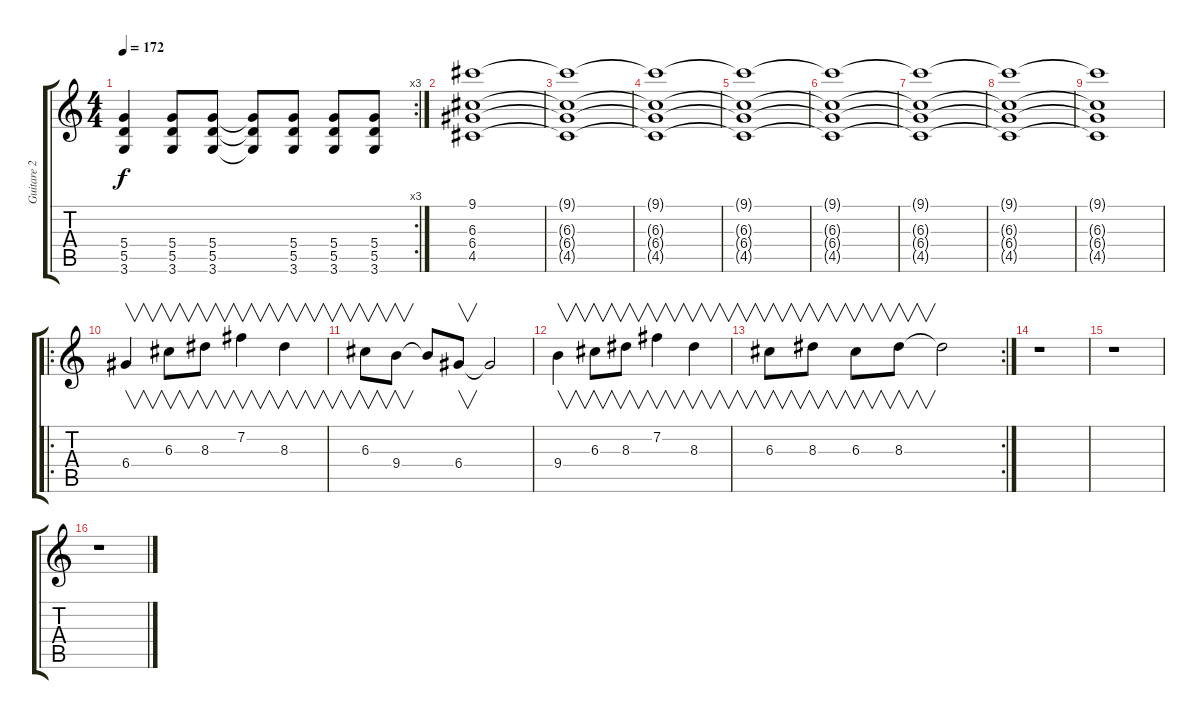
\track ("Guitare 2" "Guitare 2") {instrument electricguitarclean}
\staff {score tabs}
\tuning (E4 B3 G3 D3 A2 E2) {hide}
\rc 3
\ts (4 4)
\tempo 172
\clef g2
\ks c
(5.4 5.5 3.6).4{dy f} (5.4 5.5 3.6).8 (5.4 5.5 3.6).8 (5.4{t} 5.5{t} 3.6{t}).8 (5.4 5.5 3.6).8 (5.4 5.5 3.6).8 (5.4 5.5 3.6).8 |
(9.1 6.3 6.4 4.5).1 |
(9.1{t} 6.3{t} 6.4{t} 4.5{t}).1 |
(9.1{t} 6.3{t} 6.4{t} 4.5{t}).1 |
(9.1{t} 6.3{t} 6.4{t} 4.5{t}).1 |
(9.1{t} 6.3{t} 6.4{t} 4.5{t}).1 |
(9.1{t} 6.3{t} 6.4{t} 4.5{t}).1 |
(9.1{t} 6.3{t} 6.4{t} 4.5{t}).1 |
(9.1{t} 6.3{t} 6.4{t} 4.5{t}).1 |
\ro
6.4.4{v} 6.3.8{v} 8.3.8{v} 7.2.4{v} 8.3.4{v} |
6.3.8{v} 9.4.8{v} 9.4{t}.8 6.4.8{v} 6.4{t}.2 |
9.4.4{v} 6.3.8{v} 8.3.8{v} 7.2.4{v} 8.3.4{v} |
\rc 2
6.3.8{v} 8.3.8{v} 6.3.8{v} 8.3.8{v} 8.3{t}.2 |
r.1 |
r.1 |
r.1
